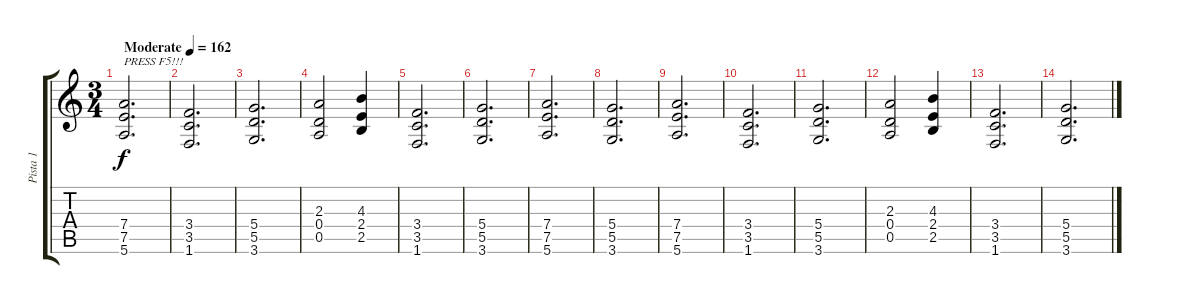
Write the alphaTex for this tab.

\track ("Pista 1" "Pista 1") {instrument distortionguitar}
\staff {score tabs}
\tuning (E4 B3 G3 D3 A2 E2) {hide}
\ts (3 4)
\tempo (162 "Moderate")
\clef g2
\ks c
(7.4 7.5 5.6).2{d txt "PRESS F5!!!" dy f instrument distortionguitar} |
(3.4 3.5 1.6).2{d} |
(5.4 5.5 3.6).2{d} |
(2.3 0.4 0.5).2 (4.3 2.4 2.5).4 |
(3.4 3.5 1.6).2{d} |
(5.4 5.5 3.6).2{d} |
(7.4 7.5 5.6).2{d} |
(5.4 5.5 3.6).2{d} |
(7.4 7.5 5.6).2{d} |
(3.4 3.5 1.6).2{d} |
(5.4 5.5 3.6).2{d} |
(2.3 0.4 0.5).2 (4.3 2.4 2.5).4 |
(3.4 3.5 1.6).2{d} |
(5.4 5.5 3.6).2{d}
